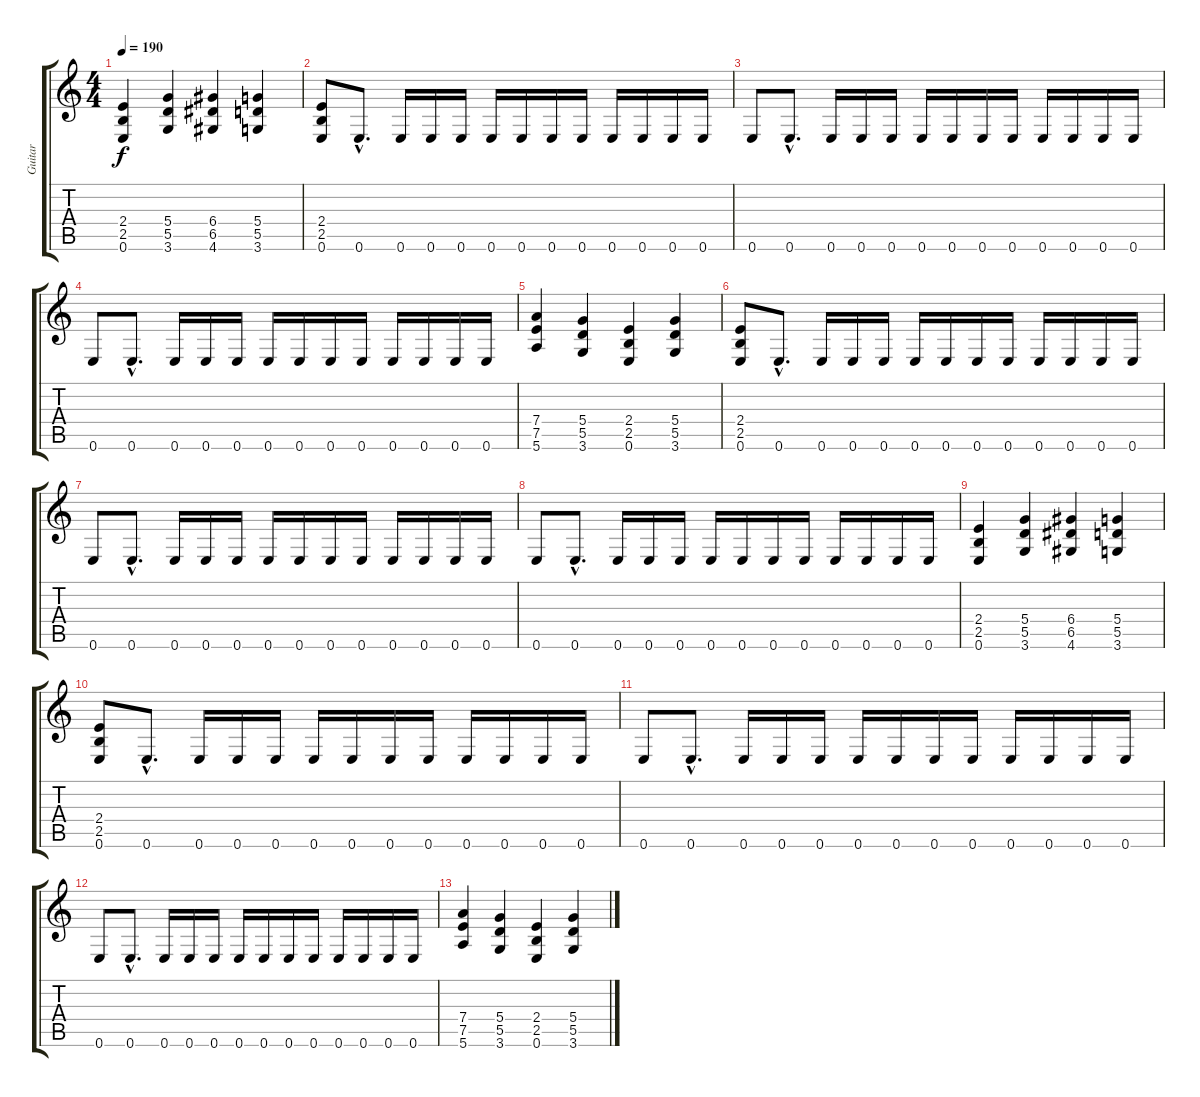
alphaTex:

\track (" Guitar " " Guitar ") {instrument distortionguitar}
\staff {score tabs}
\tuning (E4 B3 G3 D3 A2 E2) {hide}
\ts (4 4)
\tempo 190
\clef g2
\ks c
(2.4 2.5 0.6).4{dy f} (5.4 5.5 3.6).4 (6.4 6.5 4.6).4 (5.4 5.5 3.6).4 |
(2.4 2.5 0.6).8 0.6{hac}.8{d} 0.6.16 0.6.16 0.6.16 0.6.16 0.6.16 0.6.16 0.6.16 0.6.16 0.6.16 0.6.16 0.6.16 |
0.6.8 0.6{hac}.8{d} 0.6.16 0.6.16 0.6.16 0.6.16 0.6.16 0.6.16 0.6.16 0.6.16 0.6.16 0.6.16 0.6.16 |
0.6.8 0.6{hac}.8{d} 0.6.16 0.6.16 0.6.16 0.6.16 0.6.16 0.6.16 0.6.16 0.6.16 0.6.16 0.6.16 0.6.16 |
(7.4 7.5 5.6).4 (5.4 5.5 3.6).4 (2.4 2.5 0.6).4 (5.4 5.5 3.6).4 |
(2.4 2.5 0.6).8 0.6{hac}.8{d} 0.6.16 0.6.16 0.6.16 0.6.16 0.6.16 0.6.16 0.6.16 0.6.16 0.6.16 0.6.16 0.6.16 |
0.6.8 0.6{hac}.8{d} 0.6.16 0.6.16 0.6.16 0.6.16 0.6.16 0.6.16 0.6.16 0.6.16 0.6.16 0.6.16 0.6.16 |
0.6.8 0.6{hac}.8{d} 0.6.16 0.6.16 0.6.16 0.6.16 0.6.16 0.6.16 0.6.16 0.6.16 0.6.16 0.6.16 0.6.16 |
(2.4 2.5 0.6).4 (5.4 5.5 3.6).4 (6.4 6.5 4.6).4 (5.4 5.5 3.6).4 |
(2.4 2.5 0.6).8 0.6{hac}.8{d} 0.6.16 0.6.16 0.6.16 0.6.16 0.6.16 0.6.16 0.6.16 0.6.16 0.6.16 0.6.16 0.6.16 |
0.6.8 0.6{hac}.8{d} 0.6.16 0.6.16 0.6.16 0.6.16 0.6.16 0.6.16 0.6.16 0.6.16 0.6.16 0.6.16 0.6.16 |
0.6.8 0.6{hac}.8{d} 0.6.16 0.6.16 0.6.16 0.6.16 0.6.16 0.6.16 0.6.16 0.6.16 0.6.16 0.6.16 0.6.16 |
(7.4 7.5 5.6).4 (5.4 5.5 3.6).4 (2.4 2.5 0.6).4 (5.4 5.5 3.6).4
